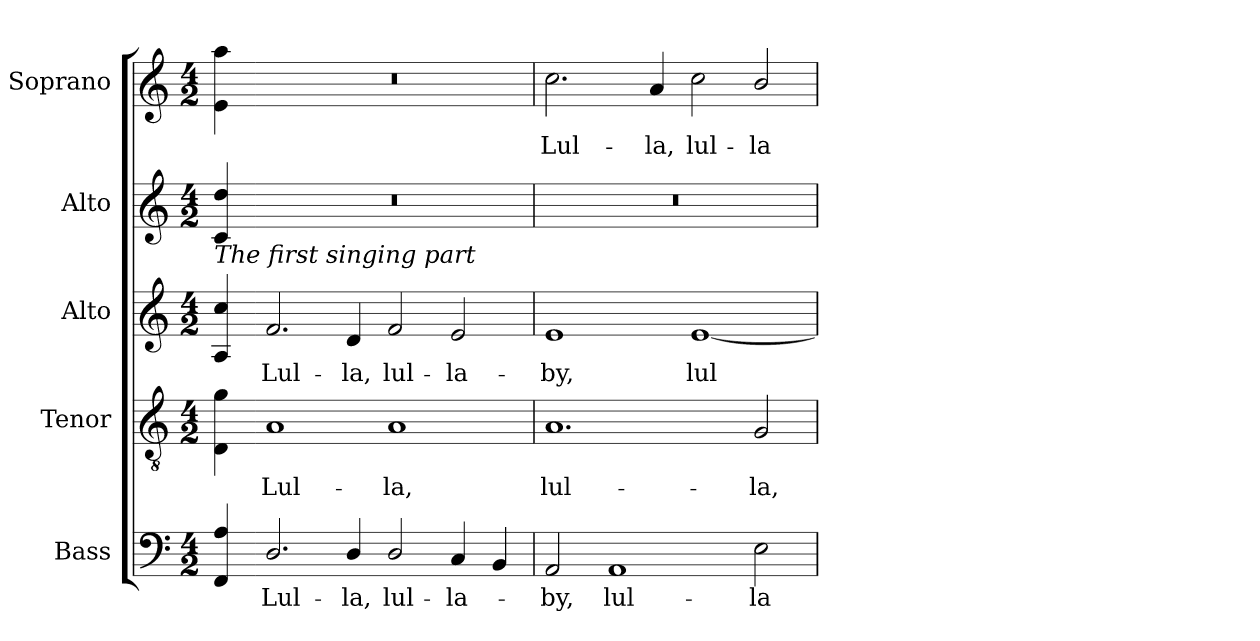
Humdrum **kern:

**kern	**text	**kern	**text	**kern	**text	**kern	**kern	**text
*part5	*part5	*part4	*part4	*part3	*part3	*part2	*part1	*part1
*staff5	*staff5	*staff4	*staff4	*staff3	*staff3	*staff2	*staff1	*staff1
*I"Bass	*	*I"Tenor	*	*I"Alto	*	*I"Alto	*I"Soprano	*
*I'B.	*	*I'T.	*	*	*	*	*I'S.	*
!!LO:PB:g=z
*clefF4	*	*clefGv2	*	*clefG2	*	*clefG2	*clefG2	*
*	*	*ITrd7c12	*	*	*	*	*	*
*k[]	*	*k[]	*	*k[]	*	*k[]	*k[]	*
*C:	*	*C:	*	*C:	*	*C:	*C:	*
*M4/2	*	*M4/2	*	*M4/2	*	*M4/2	*M4/2	*
=	=	=	=	=	=	=	=	=
!	!	!	!	!	!	!LO:TX:b:i:t=The first singing part	!	!
4FFi/ 4Ai	.	4DDi\ 4Gi	.	4Ai/ 4cci	.	4ci/ 4ddi	4ei\ 4aai	.
=1-	=1-	=1-	=1-	=1-	=1-	=1-	=1-	=1-
!	!LO:LY:b:color=#000000	!	!	!	!	!	!	!
!	!	!	!LO:LY:b:color=#000000	!	!	!	!	!
!	!	!	!	!	!LO:LY:b:color=#000000	!LO:N:vis=1	!LO:N:vis=1	!
2.Di/	Lul-	1AAi	Lul-	2.fi/	Lul-	0r	0r	.
!	!LO:LY:b:color=#000000	!	!	!	!	!	!	!
!	!	!	!	!	!LO:LY:b:color=#000000	!	!	!
4Di/	-la,	.	.	4di/	-la,	.	.	.
!	!LO:LY:b:color=#000000	!	!	!	!	!	!	!
!	!	!	!LO:LY:b:color=#000000	!	!	!	!	!
!	!	!	!	!	!LO:LY:b:color=#000000	!	!	!
2Di/	lul-	1AAi	-la,	2fi/	lul-	.	.	.
!	!LO:LY:b:color=#000000	!	!	!	!	!	!	!
!	!	!	!	!	!LO:LY:b:color=#000000	!	!	!
4Ci/	-la-	.	.	2ei/	-la-	.	.	.
4BBi/	.	.	.	.	.	.	.	.
=2	=2	=2	=2	=2	=2	=2	=2	=2
!	!LO:LY:b:color=#000000	!	!	!	!	!	!	!
!	!	!	!LO:LY:b:color=#000000	!	!	!	!	!
!	!	!	!	!	!LO:LY:b:color=#000000	!LO:N:vis=1	!	!
!	!	!	!	!	!	!	!	!LO:LY:b:color=#000000
2AAi/	-by,	1.AAi	lul-	1ei	-by,	0r	2.cci\	Lul-
!	!LO:LY:b:color=#000000	!	!	!	!	!	!	!
1AAi	lul-	.	.	.	.	.	.	.
!	!	!	!	!	!	!	!	!LO:LY:b:color=#000000
.	.	.	.	.	.	.	4ai/	-la,
!	!	!	!	!	!LO:LY:b:color=#000000	!	!	!
!	!	!	!	!	!	!	!	!LO:LY:b:color=#000000
.	.	.	.	[<1ei	lul-	.	2cci\	lul-
!	!LO:LY:b:color=#000000	!	!	!	!	!	!	!
!	!	!	!LO:LY:b:color=#000000	!	!	!	!	!
!	!	!	!	!	!	!	!	!LO:LY:b:color=#000000
2Ei\	-la-	2GGi/	-la,	.	.	.	2bi/	-la-
=	=	=	=	=	=	=	=	=
*-	*-	*-	*-	*-	*-	*-	*-	*-
